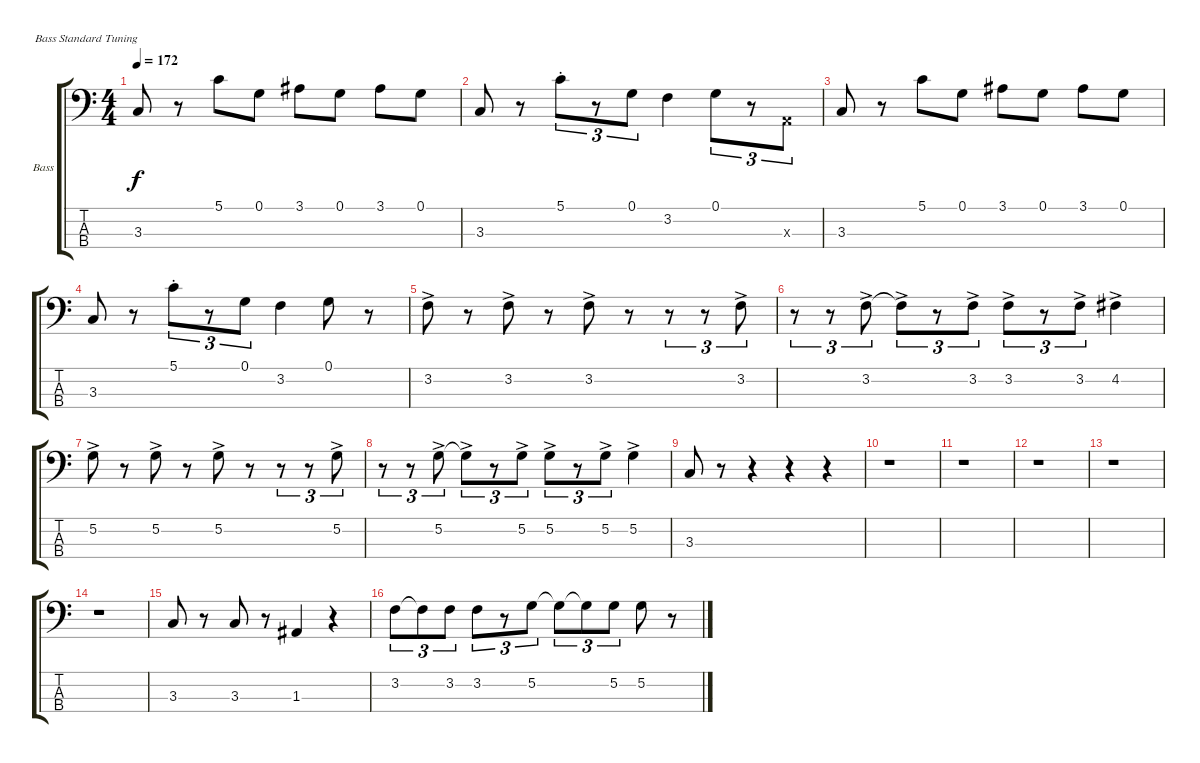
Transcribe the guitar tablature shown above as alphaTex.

\defaultSystemsLayout 4
\bracketExtendMode groupsimilarinstruments
\firstSystemTrackNameOrientation horizontal
\otherSystemsTrackNameOrientation horizontal
\track ("Bass" "Bass") {instrument electricbassfinger}
\staff {score tabs}
\tuning (G2 D2 A1 E1)
\ts (4 4)
\tempo 172
\clef f4
\ks c
3.3.8{dy f} r.8 5.1.8 0.1.8 3.1.8 0.1.8 3.1.8 0.1.8 |
3.3.8 r.8 5.1{st}.8{tu (3 2)} r.8{tu (3 2)} 0.1.8{tu (3 2)} 3.2.4 0.1.8{tu (3 2)} r.8{tu (3 2)} 0.3{x}.8{tu (3 2)} |
3.3.8 r.8 5.1.8 0.1.8 3.1.8 0.1.8 3.1.8 0.1.8 |
3.3.8 r.8 5.1{st}.8{tu (3 2)} r.8{tu (3 2)} 0.1.8{tu (3 2)} 3.2.4 0.1.8 r.8 |
3.2{ac}.8 r.8 3.2{ac}.8 r.8 3.2{ac}.8 r.8 r.8{tu (3 2)} r.8{tu (3 2)} 3.2{ac}.8{tu (3 2)} |
r.8{tu (3 2)} r.8{tu (3 2)} 3.2{ac}.8{tu (3 2)} 3.2{ac t}.8{tu (3 2)} r.8{tu (3 2)} 3.2{ac}.8{tu (3 2)} 3.2{ac}.8{tu (3 2)} r.8{tu (3 2)} 3.2{ac}.8{tu (3 2)} 4.2{ac}.4 |
5.2{ac}.8 r.8 5.2{ac}.8 r.8 5.2{ac}.8 r.8 r.8{tu (3 2)} r.8{tu (3 2)} 5.2{ac}.8{tu (3 2)} |
r.8{tu (3 2)} r.8{tu (3 2)} 5.2{ac}.8{tu (3 2)} 5.2{ac t}.8{tu (3 2)} r.8{tu (3 2)} 5.2{ac}.8{tu (3 2)} 5.2{ac}.8{tu (3 2)} r.8{tu (3 2)} 5.2{ac}.8{tu (3 2)} 5.2{ac}.4 |
3.3.8 r.8 r.4 r.4 r.4 |
r.1 |
r.1 |
r.1 |
r.1 |
r.1 |
3.3.8 r.8 3.3.8 r.8 1.3.4 r.4 |
3.2.8{tu (3 2)} 3.2{t}.8{tu (3 2)} 3.2.8{tu (3 2)} 3.2.8{tu (3 2)} r.8{tu (3 2)} 5.2.8{tu (3 2)} 5.2{t}.8{tu (3 2)} 5.2{t}.8{tu (3 2)} 5.2.8{tu (3 2)} 5.2.8 r.8
